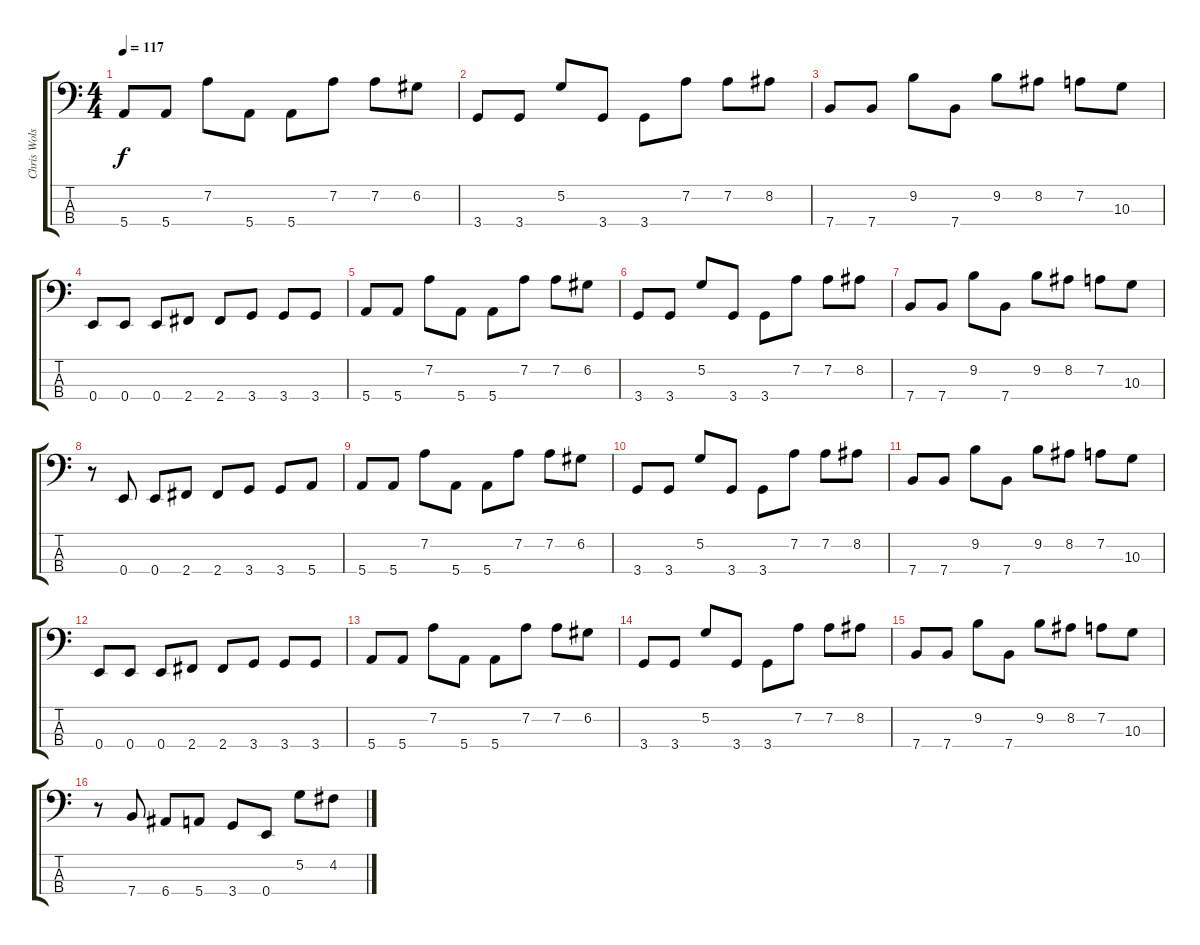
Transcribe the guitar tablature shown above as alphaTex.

\track ("Chris Wolstenholme" "Chris Wols") {instrument electricbassfinger}
\staff {score tabs}
\tuning (G2 D2 A1 E1) {hide}
\ts (4 4)
\tempo 117
\clef f4
\ks c
5.4.8{dy f} 5.4.8 7.2.8 5.4.8 5.4.8 7.2.8 7.2.8 6.2.8 |
3.4.8 3.4.8 5.2.8 3.4.8 3.4.8 7.2.8 7.2.8 8.2.8 |
7.4.8 7.4.8 9.2.8 7.4.8 9.2.8 8.2.8 7.2.8 10.3.8 |
0.4.8 0.4.8 0.4.8 2.4.8 2.4.8 3.4.8 3.4.8 3.4.8 |
5.4.8 5.4.8 7.2.8 5.4.8 5.4.8 7.2.8 7.2.8 6.2.8 |
3.4.8 3.4.8 5.2.8 3.4.8 3.4.8 7.2.8 7.2.8 8.2.8 |
7.4.8 7.4.8 9.2.8 7.4.8 9.2.8 8.2.8 7.2.8 10.3.8 |
r.8 0.4.8 0.4.8 2.4.8 2.4.8 3.4.8 3.4.8 5.4.8 |
5.4.8 5.4.8 7.2.8 5.4.8 5.4.8 7.2.8 7.2.8 6.2.8 |
3.4.8 3.4.8 5.2.8 3.4.8 3.4.8 7.2.8 7.2.8 8.2.8 |
7.4.8 7.4.8 9.2.8 7.4.8 9.2.8 8.2.8 7.2.8 10.3.8 |
0.4.8 0.4.8 0.4.8 2.4.8 2.4.8 3.4.8 3.4.8 3.4.8 |
5.4.8 5.4.8 7.2.8 5.4.8 5.4.8 7.2.8 7.2.8 6.2.8 |
3.4.8 3.4.8 5.2.8 3.4.8 3.4.8 7.2.8 7.2.8 8.2.8 |
7.4.8 7.4.8 9.2.8 7.4.8 9.2.8 8.2.8 7.2.8 10.3.8 |
r.8 7.4.8 6.4.8 5.4.8 3.4.8 0.4.8 5.2.8 4.2.8
